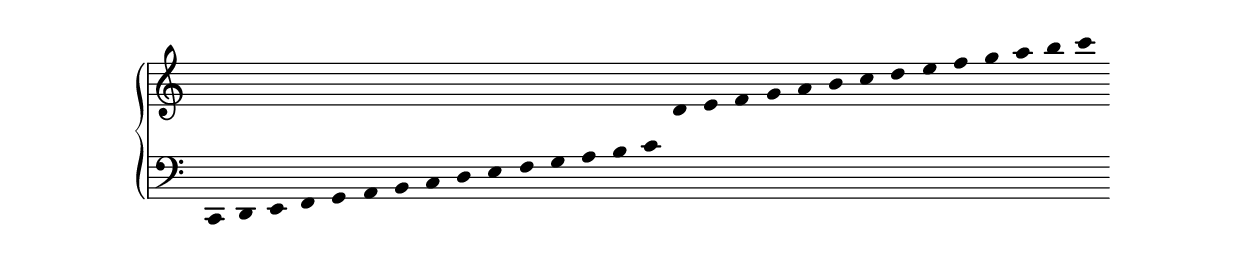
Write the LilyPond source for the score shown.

\header {
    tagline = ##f
  }
\new PianoStaff {
\cadenzaOn
%\omit BarLine
%\omit SpanBar
\omit PianoStaff.Stem
\omit PianoStaff.TimeSignature
  \autochange {
    c, d, e, f, g, a, b, c d e f g a b c' d' e' f' g' a' b' c'' d'' e'' f'' g'' a'' b'' c'''
  }
}


